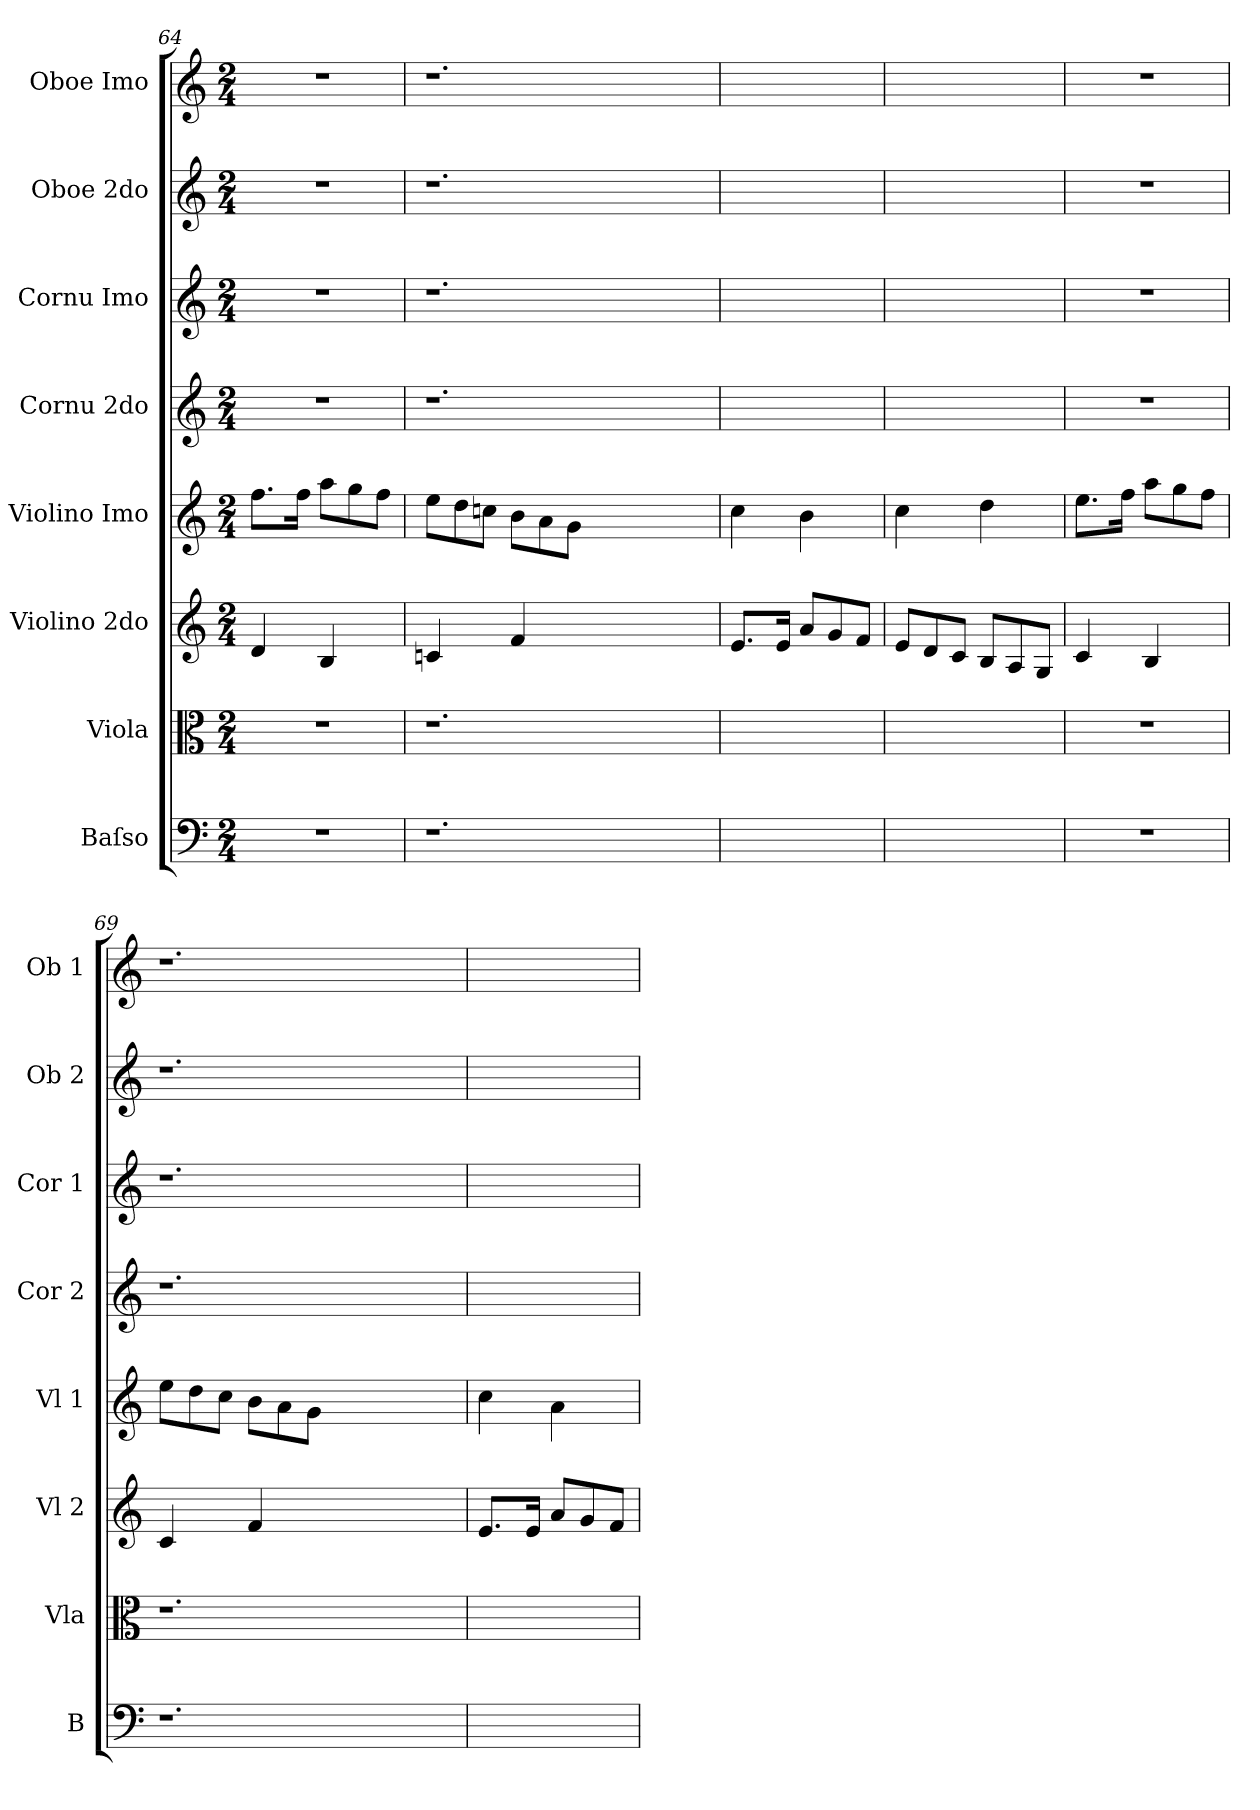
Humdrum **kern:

**kern	**kern	**kern	**kern	**kern	**kern	**kern	**kern
*part8	*part7	*part6	*part5	*part4	*part3	*part2	*part1
*staff8	*staff7	*staff6	*staff5	*staff4	*staff3	*staff2	*staff1
*I"Baſso	*I"Viola	*I"Violino 2do	*I"Violino Imo	*I"Cornu 2do	*I"Cornu Imo	*I"Oboe 2do	*I"Oboe Imo
*I'B	*I'Vla	*I'Vl 2	*I'Vl 1	*I'Cor 2	*I'Cor 1	*I'Ob 2	*I'Ob 1
*clefF4	*clefC3	*clefG2	*clefG2	*clefG2	*clefG2	*clefG2	*clefG2
*k[]	*k[]	*k[]	*k[]	*k[]	*k[]	*k[]	*k[]
*C:	*C:	*C:	*C:	*C:	*C:	*C:	*C:
*M2/4	*M2/4	*M2/4	*M2/4	*M2/4	*M2/4	*M2/4	*M2/4
=64	=64	=64	=64	=64	=64	=64	=64
2r	2r	4d/	8.ff\L	2r	2r	2r	2r
.	.	.	16ff\Jk	.	.	.	.
*	*	*	*Xtuplet	*	*	*	*
.	.	4B/	12aa\L	.	.	.	.
.	.	.	12gg\	.	.	.	.
.	.	.	12ff\J	.	.	.	.
=65	=65	=65	=65	=65	=65	=65	=65
1.r	1.r	4cn/	12ee\L	1.r	1.r	1.r	1.r
.	.	.	12dd\	.	.	.	.
.	.	.	12ccn\J	.	.	.	.
.	.	4f/	12b\L	.	.	.	.
.	.	.	12a\	.	.	.	.
.	.	.	12g\J	.	.	.	.
.	.	1ryy	1ryy	.	.	.	.
=66	=66	=66	=66	=66	=66	=66	=66
2ryy	2ryy	8.e/L	4cc\	2ryy	2ryy	2ryy	2ryy
.	.	16e/Jk	.	.	.	.	.
*	*	*Xtuplet	*	*	*	*	*
.	.	12a/L	4b\	.	.	.	.
.	.	12g/	.	.	.	.	.
.	.	12f/J	.	.	.	.	.
=67	=67	=67	=67	=67	=67	=67	=67
2ryy	2ryy	12e/L	4cc\	2ryy	2ryy	2ryy	2ryy
.	.	12d/	.	.	.	.	.
.	.	12c/J	.	.	.	.	.
.	.	12B/L	4dd\	.	.	.	.
.	.	12A/	.	.	.	.	.
.	.	12G/J	.	.	.	.	.
=68	=68	=68	=68	=68	=68	=68	=68
2r	2r	4c/	8.ee\L	2r	2r	2r	2r
.	.	.	16ff\Jk	.	.	.	.
.	.	4B/	12aa\L	.	.	.	.
.	.	.	12gg\	.	.	.	.
.	.	.	12ff\J	.	.	.	.
=69	=69	=69	=69	=69	=69	=69	=69
1.r	1.r	4c/	12ee\L	1.r	1.r	1.r	1.r
.	.	.	12dd\	.	.	.	.
.	.	.	12cc\J	.	.	.	.
.	.	4f/	12b\L	.	.	.	.
.	.	.	12a\	.	.	.	.
.	.	.	12g\J	.	.	.	.
.	.	1ryy	1ryy	.	.	.	.
=70	=70	=70	=70	=70	=70	=70	=70
2ryy	2ryy	8.e/L	4cc\	2ryy	2ryy	2ryy	2ryy
.	.	16e/Jk	.	.	.	.	.
.	.	12a/L	4a\	.	.	.	.
.	.	12g/	.	.	.	.	.
.	.	12f/J	.	.	.	.	.
=	=	=	=	=	=	=	=
*-	*-	*-	*-	*-	*-	*-	*-
